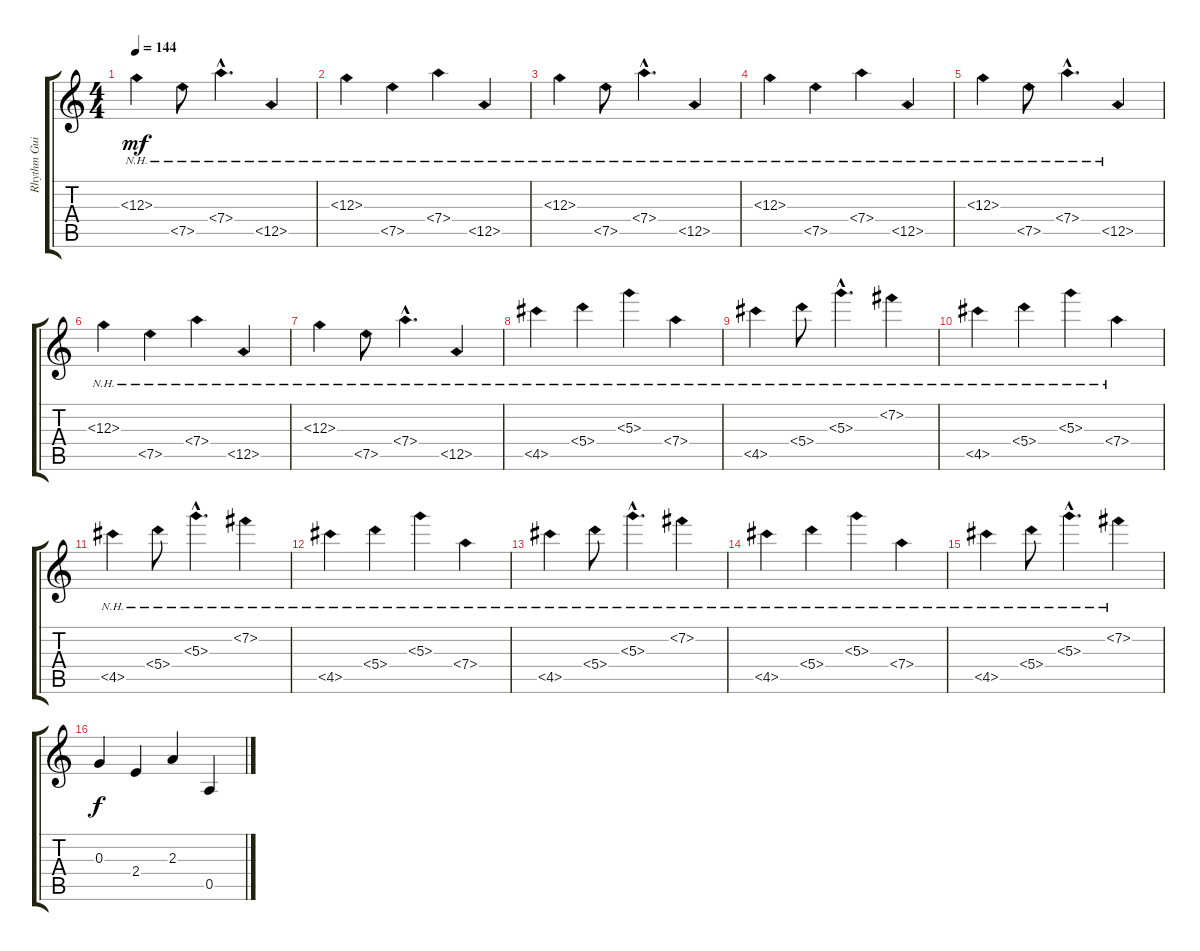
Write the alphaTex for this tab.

\track ("Rhythm Guitar 2" "Rhythm Gui") {instrument overdrivenguitar}
\staff {score tabs}
\tuning (E4 B3 G3 D3 A2 E2) {hide}
\ts (4 4)
\tempo 144
\clef g2
\ks c
12.3{nh}.4{dy mf} 7.5{nh}.8 7.4{nh hac}.4{d} 12.5{nh}.4 |
12.3{nh}.4 7.5{nh}.4 7.4{nh}.4 12.5{nh}.4 |
12.3{nh}.4 7.5{nh}.8 7.4{nh hac}.4{d} 12.5{nh}.4 |
12.3{nh}.4 7.5{nh}.4 7.4{nh}.4 12.5{nh}.4 |
12.3{nh}.4 7.5{nh}.8 7.4{nh hac}.4{d} 12.5{nh}.4 |
12.3{nh}.4 7.5{nh}.4 7.4{nh}.4 12.5{nh}.4 |
12.3{nh}.4 7.5{nh}.8 7.4{nh hac}.4{d} 12.5{nh}.4 |
4.5{nh}.4 5.4{nh}.4 5.3{nh}.4 7.4{nh}.4 |
4.5{nh}.4 5.4{nh}.8 5.3{nh hac}.4{d} 7.2{nh}.4 |
4.5{nh}.4 5.4{nh}.4 5.3{nh}.4 7.4{nh}.4 |
4.5{nh}.4 5.4{nh}.8 5.3{nh hac}.4{d} 7.2{nh}.4 |
4.5{nh}.4 5.4{nh}.4 5.3{nh}.4 7.4{nh}.4 |
4.5{nh}.4 5.4{nh}.8 5.3{nh hac}.4{d} 7.2{nh}.4 |
4.5{nh}.4 5.4{nh}.4 5.3{nh}.4 7.4{nh}.4 |
4.5{nh}.4 5.4{nh}.8 5.3{nh hac}.4{d} 7.2{nh}.4 |
0.3.4{dy f} 2.4.4 2.3.4 0.5.4
